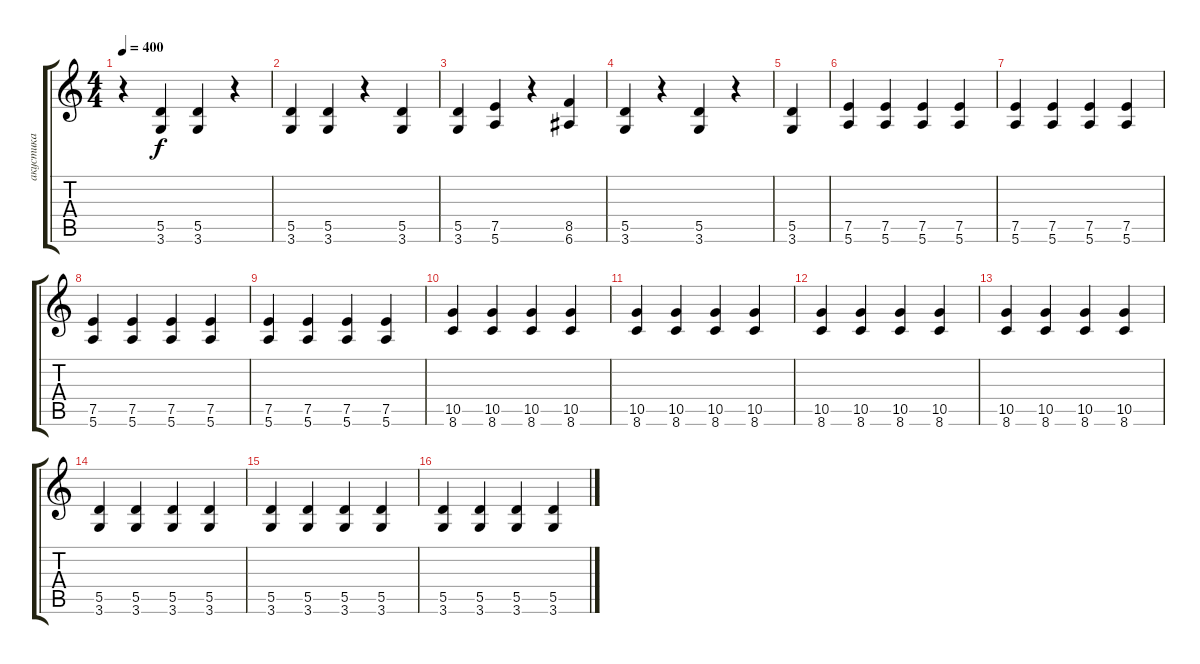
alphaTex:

\track ("акустика" "акустика") {instrument acousticguitarsteel}
\staff {score tabs}
\tuning (E4 B3 G3 D3 A2 E2) {hide}
\ts (4 4)
\tempo 400
\clef g2
\ks c
r.4{dy f} (5.5 3.6).4 (5.5 3.6).4 r.4 |
(5.5 3.6).4 (5.5 3.6).4 r.4 (5.5 3.6).4 |
(5.5 3.6).4 (7.5 5.6).4 r.4 (8.5 6.6).4 |
(5.5 3.6).4 r.4 (5.5 3.6).4 r.4 |
(5.5 3.6).4 |
(7.5 5.6).4 (7.5 5.6).4 (7.5 5.6).4 (7.5 5.6).4 |
(7.5 5.6).4 (7.5 5.6).4 (7.5 5.6).4 (7.5 5.6).4 |
(7.5 5.6).4 (7.5 5.6).4 (7.5 5.6).4 (7.5 5.6).4 |
(7.5 5.6).4 (7.5 5.6).4 (7.5 5.6).4 (7.5 5.6).4 |
(10.5 8.6).4 (10.5 8.6).4 (10.5 8.6).4 (10.5 8.6).4 |
(10.5 8.6).4 (10.5 8.6).4 (10.5 8.6).4 (10.5 8.6).4 |
(10.5 8.6).4 (10.5 8.6).4 (10.5 8.6).4 (10.5 8.6).4 |
(10.5 8.6).4 (10.5 8.6).4 (10.5 8.6).4 (10.5 8.6).4 |
(5.5 3.6).4 (5.5 3.6).4 (5.5 3.6).4 (5.5 3.6).4 |
(5.5 3.6).4 (5.5 3.6).4 (5.5 3.6).4 (5.5 3.6).4 |
(5.5 3.6).4 (5.5 3.6).4 (5.5 3.6).4 (5.5 3.6).4
